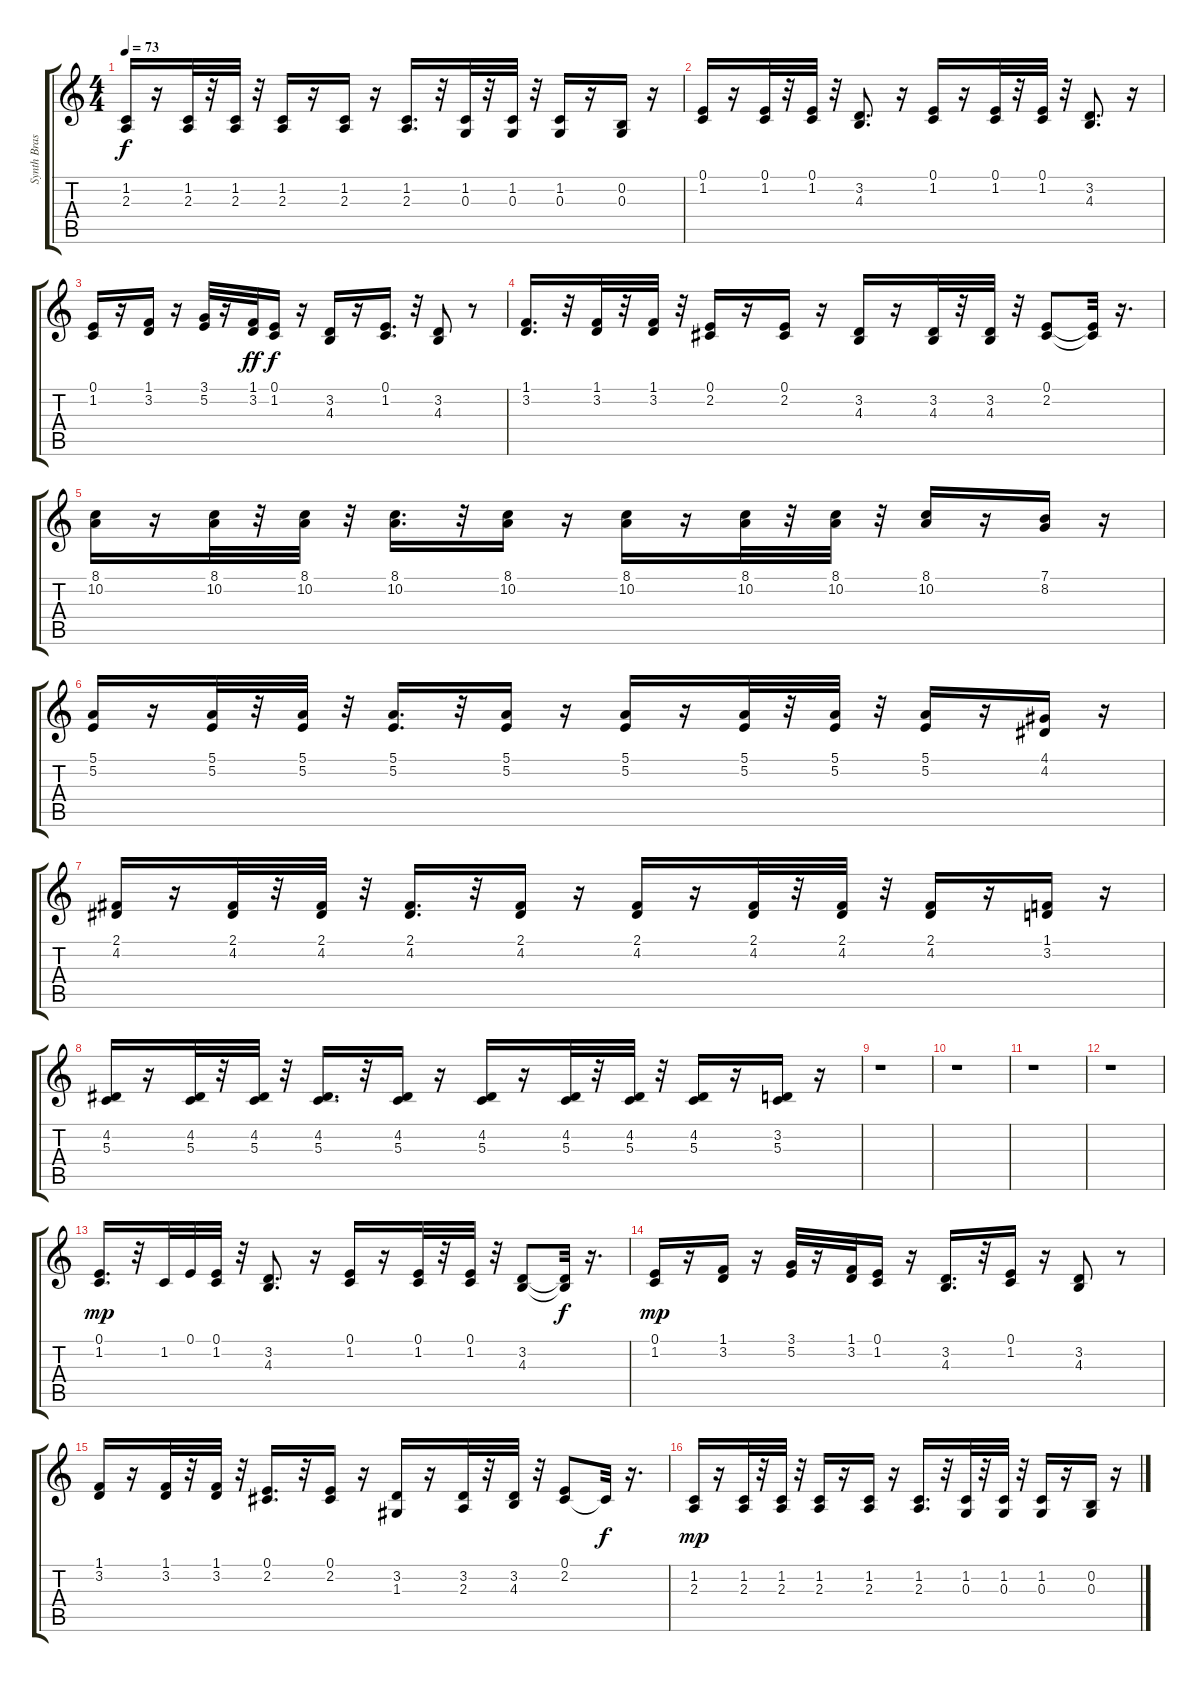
\track ("Synth Brass" "Synth Bras") {instrument synthbrass1}
\staff {score tabs}
\tuning (E4 B3 G3 D3 A2 E2) {hide}
\ts (4 4)
\tempo 73
\clef g2
\ks c
(1.2 2.3).16{dy f} r.16 (1.2 2.3).32 r.32 (1.2 2.3).32 r.32 (1.2 2.3).16 r.16 (1.2 2.3).16 r.16 (1.2 2.3).16{d} r.32 (1.2 0.3).32 r.32 (1.2 0.3).32 r.32 (1.2 0.3).16 r.16 (0.2 0.3).16 r.16 |
(0.1 1.2).16 r.16 (0.1 1.2).32 r.32 (0.1 1.2).32 r.32 (3.2 4.3).8{d} r.16 (0.1 1.2).16 r.16 (0.1 1.2).32 r.32 (0.1 1.2).32 r.32 (3.2 4.3).8{d} r.16 |
(0.1 1.2).16 r.16 (1.1 3.2).16 r.16 (3.1 5.2).32 r.16 (1.1 3.2).32{dy ff} (0.1 1.2).16{dy f} r.16 (3.2 4.3).16 r.16 (0.1 1.2).16{d} r.32 (3.2 4.3).8 r.8 |
(1.1 3.2).16{d} r.32 (1.1 3.2).32 r.32 (1.1 3.2).32 r.32 (0.1 2.2).16 r.16 (0.1 2.2).16 r.16 (3.2 4.3).16 r.16 (3.2 4.3).32 r.32 (3.2 4.3).32 r.32 (0.1 2.2).8 (0.1{t} 2.2{t}).32 r.16{d} |
(8.1 10.2).16 r.16 (8.1 10.2).32 r.32 (8.1 10.2).32 r.32 (8.1 10.2).16{d} r.32 (8.1 10.2).16 r.16 (8.1 10.2).16 r.16 (8.1 10.2).32 r.32 (8.1 10.2).32 r.32 (8.1 10.2).16 r.16 (7.1 8.2).16 r.16 |
(5.1 5.2).16 r.16 (5.1 5.2).32 r.32 (5.1 5.2).32 r.32 (5.1 5.2).16{d} r.32 (5.1 5.2).16 r.16 (5.1 5.2).16 r.16 (5.1 5.2).32 r.32 (5.1 5.2).32 r.32 (5.1 5.2).16 r.16 (4.1 4.2).16 r.16 |
(2.1 4.2).16 r.16 (2.1 4.2).32 r.32 (2.1 4.2).32 r.32 (2.1 4.2).16{d} r.32 (2.1 4.2).16 r.16 (2.1 4.2).16 r.16 (2.1 4.2).32 r.32 (2.1 4.2).32 r.32 (2.1 4.2).16 r.16 (1.1 3.2).16 r.16 |
(4.2 5.3).16 r.16 (4.2 5.3).32 r.32 (4.2 5.3).32 r.32 (4.2 5.3).16{d} r.32 (4.2 5.3).16 r.16 (4.2 5.3).16 r.16 (4.2 5.3).32 r.32 (4.2 5.3).32 r.32 (4.2 5.3).16 r.16 (3.2 5.3).16 r.16 |
r.1 |
r.1 |
r.1 |
r.1 |
(0.1 1.2).16{d dy mp} r.32 1.2.32 0.1.32 (0.1 1.2).32 r.32 (3.2 4.3).8{d} r.16 (0.1 1.2).16 r.16 (0.1 1.2).32 r.32 (0.1 1.2).32 r.32 (3.2 4.3).8 (3.2{t} 4.3{t}).32{dy f} r.16{d} |
(0.1 1.2).16{dy mp} r.16 (1.1 3.2).16 r.16 (3.1 5.2).32 r.16 (1.1 3.2).32 (0.1 1.2).16 r.16 (3.2 4.3).16{d} r.32 (0.1 1.2).16 r.16 (3.2 4.3).8 r.8 |
(1.1 3.2).16 r.16 (1.1 3.2).32 r.32 (1.1 3.2).32 r.32 (0.1 2.2).16{d} r.32 (0.1 2.2).16 r.16 (3.2 1.3).16 r.16 (3.2 2.3).32 r.32 (3.2 4.3).32 r.32 (0.1 2.2).8 2.2{t}.32{dy f} r.16{d} |
(1.2 2.3).16{dy mp} r.16 (1.2 2.3).32 r.32 (1.2 2.3).32 r.32 (1.2 2.3).16 r.16 (1.2 2.3).16 r.16 (1.2 2.3).16{d} r.32 (1.2 0.3).32 r.32 (1.2 0.3).32 r.32 (1.2 0.3).16 r.16 (0.2 0.3).16 r.16
